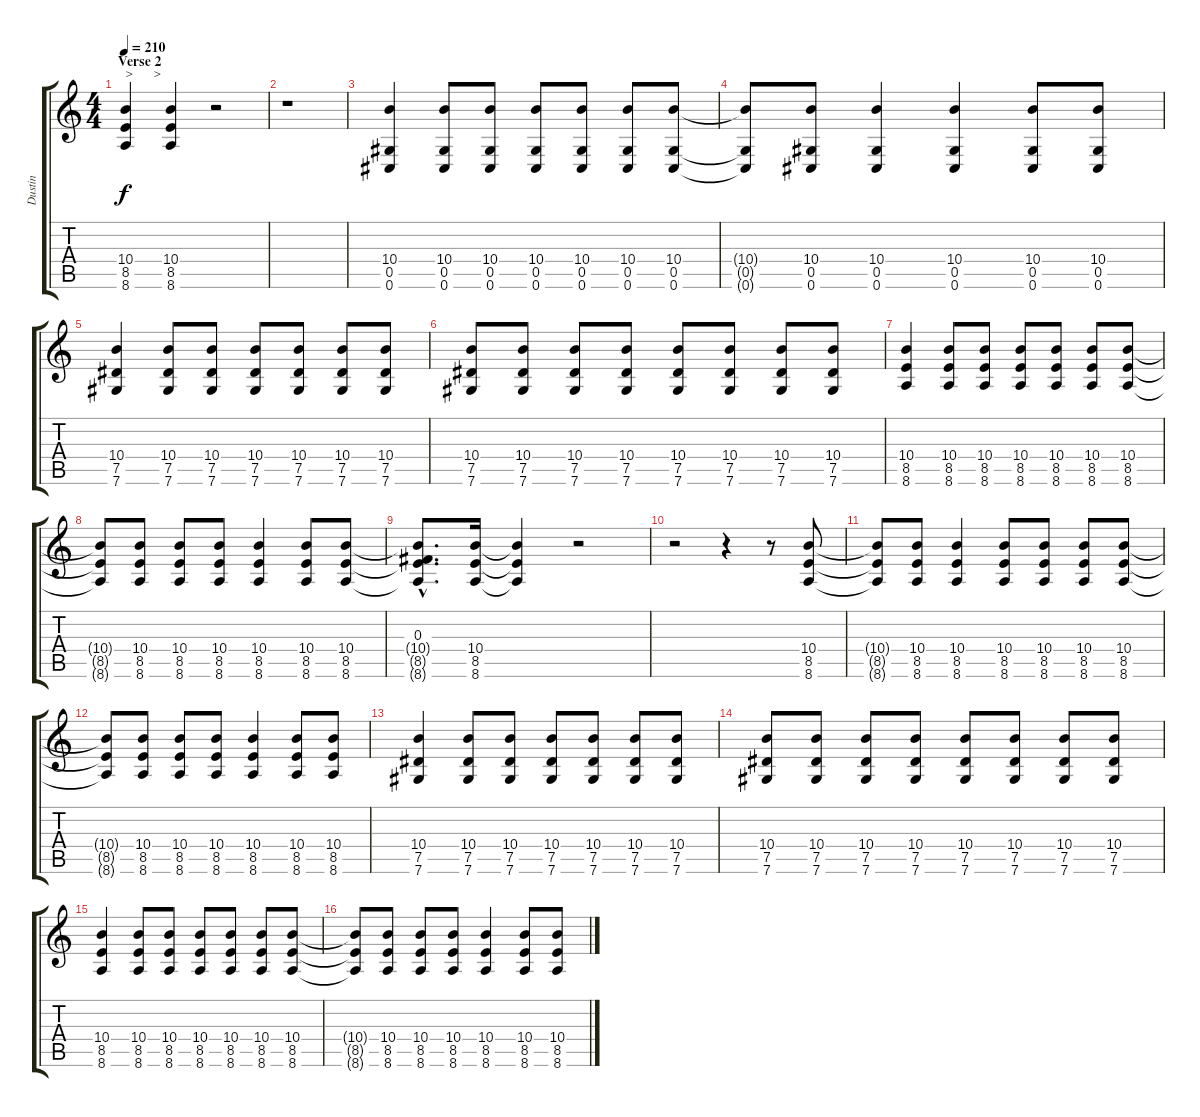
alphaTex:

\track ("Dustin" "Dustin") {instrument overdrivenguitar}
\staff {score tabs}
\tuning (Eb4 Bb3 Gb3 Db3 Ab2 Db2) {hide}
\ts (4 4)
\section ("" "Verse 2")
\tempo 210
\clef g2
\ks c
(10.4 8.5 8.6).4{txt ">       >" dy f} (10.4 8.5 8.6).4 r.2 |
r.1 |
(10.4 0.5 0.6).4 (10.4 0.5 0.6).8 (10.4 0.5 0.6).8 (10.4 0.5 0.6).8 (10.4 0.5 0.6).8 (10.4 0.5 0.6).8 (10.4 0.5 0.6).8 |
(10.4{t} 0.5{t} 0.6{t}).8 (10.4 0.5 0.6).8 (10.4 0.5 0.6).4 (10.4 0.5 0.6).4 (10.4 0.5 0.6).8 (10.4 0.5 0.6).8 |
(10.4 7.5 7.6).4 (10.4 7.5 7.6).8 (10.4 7.5 7.6).8 (10.4 7.5 7.6).8 (10.4 7.5 7.6).8 (10.4 7.5 7.6).8 (10.4 7.5 7.6).8 |
(10.4 7.5 7.6).8 (10.4 7.5 7.6).8 (10.4 7.5 7.6).8 (10.4 7.5 7.6).8 (10.4 7.5 7.6).8 (10.4 7.5 7.6).8 (10.4 7.5 7.6).8 (10.4 7.5 7.6).8 |
(10.4 8.5 8.6).4 (10.4 8.5 8.6).8 (10.4 8.5 8.6).8 (10.4 8.5 8.6).8 (10.4 8.5 8.6).8 (10.4 8.5 8.6).8 (10.4 8.5 8.6).8 |
(10.4{t} 8.5{t} 8.6{t}).8 (10.4 8.5 8.6).8 (10.4 8.5 8.6).8 (10.4 8.5 8.6).8 (10.4 8.5 8.6).4 (10.4 8.5 8.6).8 (10.4 8.5 8.6).8 |
(0.3{hac} 10.4{hac t} 8.5{hac t} 8.6{hac t}).8{d} (10.4 8.5 8.6).16 (10.4{t} 8.5{t} 8.6{t}).4 r.2 |
r.2 r.4 r.8 (10.4 8.5 8.6).8 |
(10.4{t} 8.5{t} 8.6{t}).8 (10.4 8.5 8.6).8 (10.4 8.5 8.6).4 (10.4 8.5 8.6).8 (10.4 8.5 8.6).8 (10.4 8.5 8.6).8 (10.4 8.5 8.6).8 |
(10.4{t} 8.5{t} 8.6{t}).8 (10.4 8.5 8.6).8 (10.4 8.5 8.6).8 (10.4 8.5 8.6).8 (10.4 8.5 8.6).4 (10.4 8.5 8.6).8 (10.4 8.5 8.6).8 |
(10.4 7.5 7.6).4 (10.4 7.5 7.6).8 (10.4 7.5 7.6).8 (10.4 7.5 7.6).8 (10.4 7.5 7.6).8 (10.4 7.5 7.6).8 (10.4 7.5 7.6).8 |
(10.4 7.5 7.6).8 (10.4 7.5 7.6).8 (10.4 7.5 7.6).8 (10.4 7.5 7.6).8 (10.4 7.5 7.6).8 (10.4 7.5 7.6).8 (10.4 7.5 7.6).8 (10.4 7.5 7.6).8 |
(10.4 8.5 8.6).4 (10.4 8.5 8.6).8 (10.4 8.5 8.6).8 (10.4 8.5 8.6).8 (10.4 8.5 8.6).8 (10.4 8.5 8.6).8 (10.4 8.5 8.6).8 |
(10.4{t} 8.5{t} 8.6{t}).8 (10.4 8.5 8.6).8 (10.4 8.5 8.6).8 (10.4 8.5 8.6).8 (10.4 8.5 8.6).4 (10.4 8.5 8.6).8 (10.4 8.5 8.6).8
